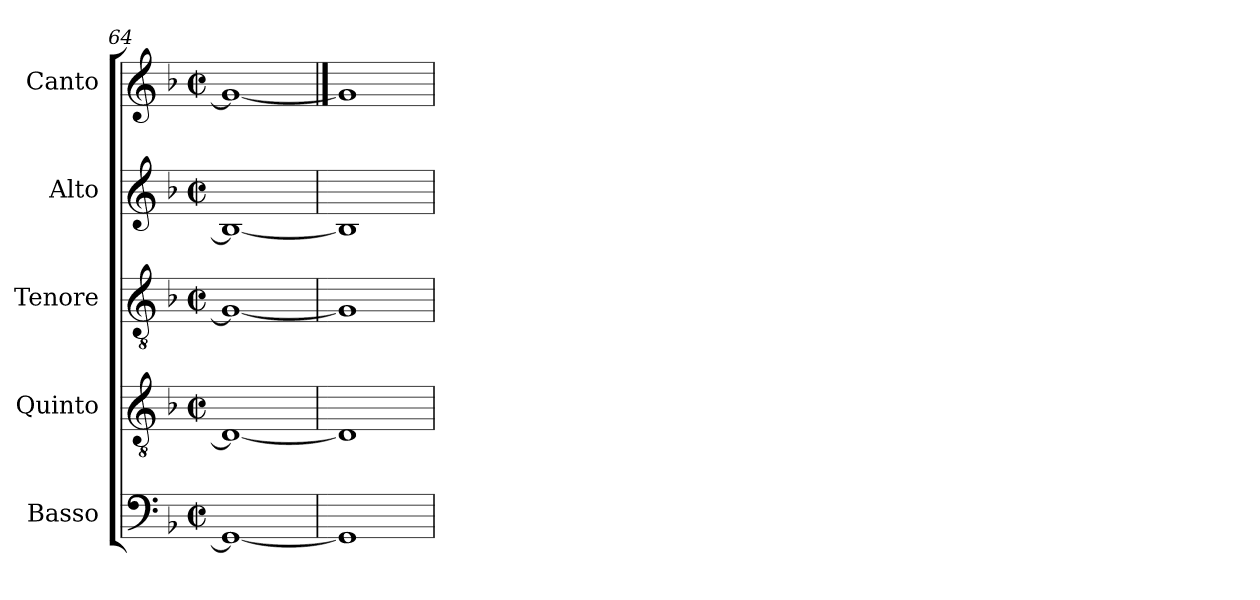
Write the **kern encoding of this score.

**kern	**kern	**kern	**kern	**kern
*part5	*part4	*part3	*part2	*part1
*staff5	*staff4	*staff3	*staff2	*staff1
*I"Basso	*I"Quinto	*I"Tenore	*I"Alto	*I"Canto
*clefF4	*clefGv2	*clefGv2	*clefG2	*clefG2
*k[b-]	*k[b-]	*k[b-]	*k[b-]	*k[b-]
*F:	*F:	*F:	*F:	*F:
*M2/2	*M2/2	*M2/2	*M2/2	*M2/2
*met(c|)	*met(c|)	*met(c|)	*met(c|)	*met(c|)
=64	=64	=64	=64	=64
1GG_	1D_	1G_	1Bn_	1g_
=65	=65	=65	=65	==65
1GG]	1D]	1G]	1B]	1g]
=	=	=	=	=
*-	*-	*-	*-	*-
